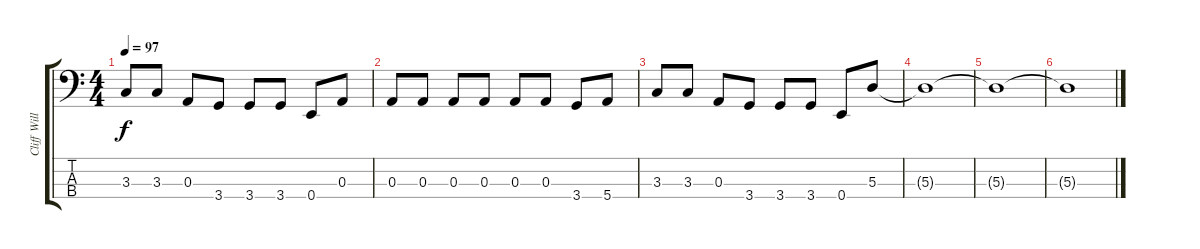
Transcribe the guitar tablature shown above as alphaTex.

\track ("Cliff Williams - Bass" "Cliff Will") {instrument electricbassfinger}
\staff {score tabs}
\tuning (G2 D2 A1 E1) {hide}
\ts (4 4)
\tempo 97
\clef f4
\ks c
3.3.8{dy f} 3.3.8 0.3.8 3.4.8 3.4.8 3.4.8 0.4.8 0.3.8 |
0.3.8 0.3.8 0.3.8 0.3.8 0.3.8 0.3.8 3.4.8 5.4.8 |
3.3.8 3.3.8 0.3.8 3.4.8 3.4.8 3.4.8 0.4.8 5.3.8 |
5.3{t}.1 |
5.3{t}.1 |
5.3{t}.1
